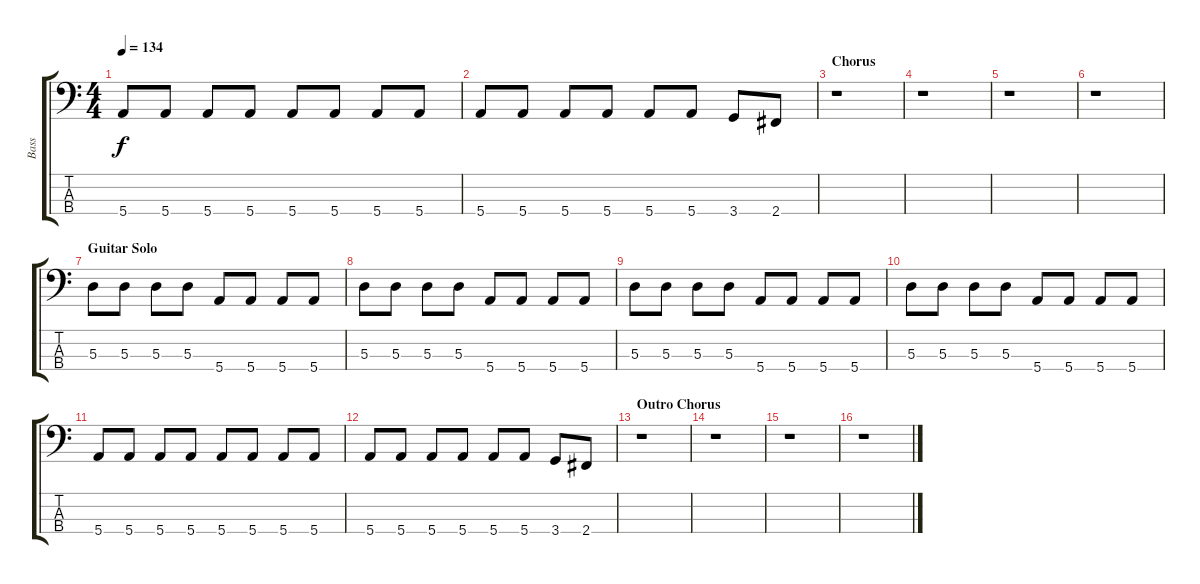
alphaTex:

\track ("Bass" "Bass") {instrument electricbassfinger}
\staff {score tabs}
\tuning (G2 D2 A1 E1) {hide}
\ts (4 4)
\tempo 134
\clef f4
\ks c
5.4.8{dy f} 5.4.8 5.4.8 5.4.8 5.4.8 5.4.8 5.4.8 5.4.8 |
5.4.8 5.4.8 5.4.8 5.4.8 5.4.8 5.4.8 3.4.8 2.4.8 |
\section ("" "Chorus")
r.1 |
r.1 |
r.1 |
r.1 |
\section ("" "Guitar Solo")
5.3.8 5.3.8 5.3.8 5.3.8 5.4.8 5.4.8 5.4.8 5.4.8 |
5.3.8 5.3.8 5.3.8 5.3.8 5.4.8 5.4.8 5.4.8 5.4.8 |
5.3.8 5.3.8 5.3.8 5.3.8 5.4.8 5.4.8 5.4.8 5.4.8 |
5.3.8 5.3.8 5.3.8 5.3.8 5.4.8 5.4.8 5.4.8 5.4.8 |
5.4.8 5.4.8 5.4.8 5.4.8 5.4.8 5.4.8 5.4.8 5.4.8 |
5.4.8 5.4.8 5.4.8 5.4.8 5.4.8 5.4.8 3.4.8 2.4.8 |
\section ("" "Outro Chorus")
r.1 |
r.1 |
r.1 |
r.1
